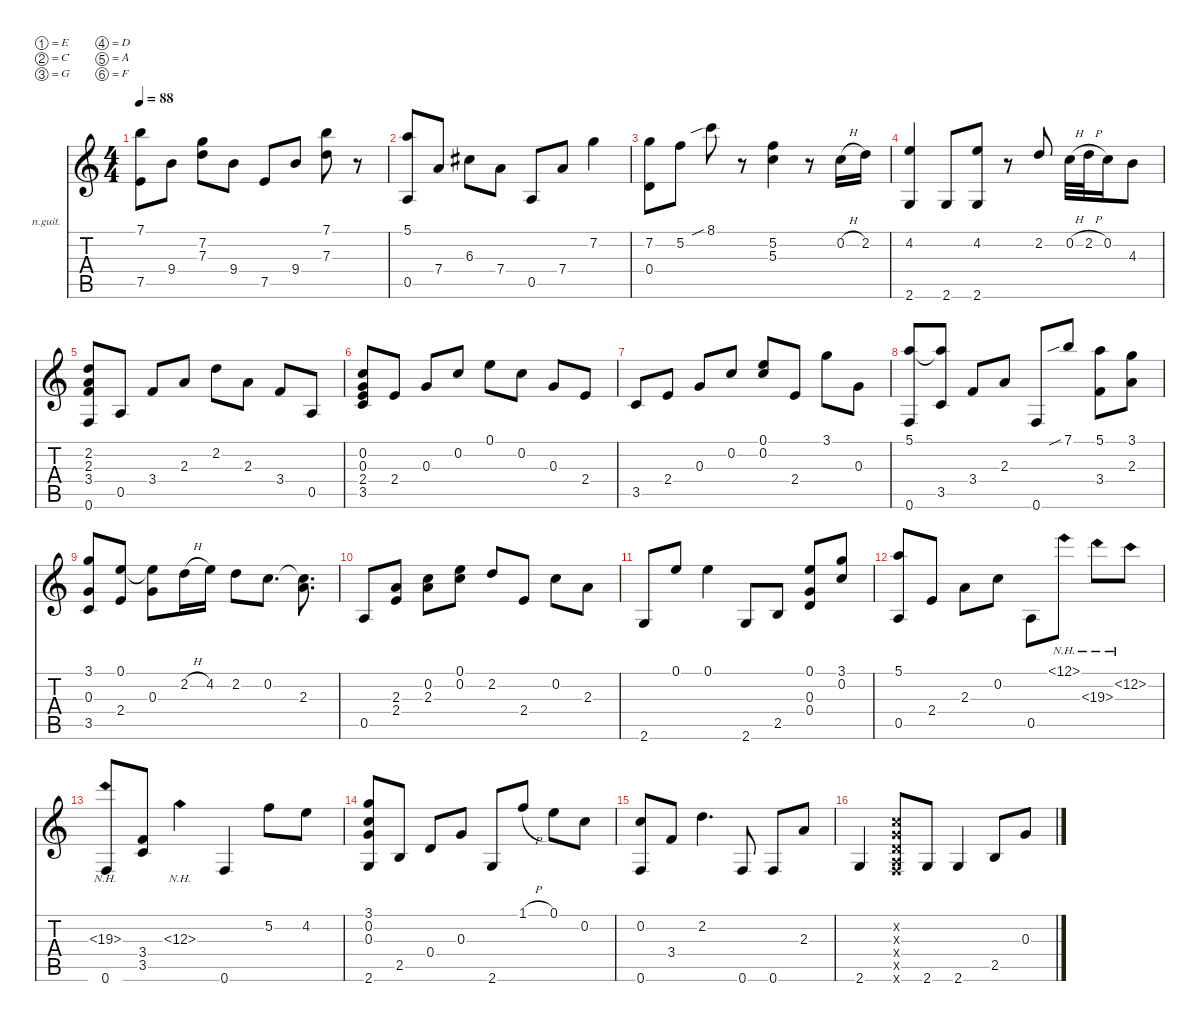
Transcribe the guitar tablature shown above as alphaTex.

\hideDynamics
\bracketExtendMode nobrackets
\firstSystemTrackNameOrientation horizontal
\otherSystemsTrackNameOrientation horizontal
\track ("Nylon Guitar" "n.guit.") {instrument acousticguitarnylon}
\staff {score tabs}
\tuning (E4 C4 G3 D3 A2 F2)
\ts (4 4)
\tempo 88
\clef g2
\ks aminor
(7.5 7.1).8{dy mf beam Down} 9.4.8{beam Down} (7.2 7.3).8{beam Down} 9.4.8{beam Down} 7.5.8{beam Up} 9.4.8{beam Up} (7.1 7.3).8{beam Down} r.8{beam Down} |
(0.5 5.1).8{beam Up} 7.4.8{beam Up} 6.3{acc #}.8{beam Down} 7.4.8{beam Down} 0.5.8{beam Up} 7.4.8{beam Up} 7.2.4{beam Down} |
(0.4 7.2).8{beam Down} 5.2.8{beam Down} 8.1{sib}.8{beam Down} r.8{beam Down} (5.2 5.3).4{beam Down} r.8{beam Down} 0.2{h}.16{beam Down} 2.2.16{beam Down} |
(2.6 4.2).4{beam Up} 2.6.8{beam Up} (4.2 2.6).8{beam Up} r.8{beam Up} 2.2.8{beam Down} 0.2{h}.32{beam Down} 2.2{h}.32{beam Down} 0.2.16{beam Down} 4.3.8{beam Down} |
(3.4 2.2 0.6 2.3).8{beam Up} 0.5.8{beam Up} 3.4.8{beam Up} 2.3.8{beam Up} 2.2.8{beam Down} 2.3.8{beam Down} 3.4.8{beam Up} 0.5.8{beam Up} |
(2.4 3.5 0.3 0.2).8{beam Up} 2.4.8{beam Up} 0.3.8{beam Up} 0.2.8{beam Up} 0.1.8{beam Down} 0.2.8{beam Down} 0.3.8{beam Up} 2.4.8{beam Up} |
3.5.8{beam Up} 2.4.8{beam Up} 0.3.8{beam Up} 0.2.8{beam Up} (0.1 0.2).8{beam Up} 2.4.8{beam Up} 3.1.8{beam Down} 0.3.8{beam Down} |
(5.1 0.6).8{beam Up} (5.1{t} 3.5).8{beam Up} 3.4.8{beam Up} 2.3.8{beam Up} 0.6.8{beam Up} 7.1{sib}.8{beam Up} (5.1 3.4).8{beam Down} (3.1 2.3).8{beam Down} |
(3.1 3.5 0.3).8{beam Up} (0.1 2.4).8{beam Up} (0.1{t} 0.3).8{beam Down} 2.2{h}.16{beam Down} 4.2.16{beam Down} 2.2.8{beam Down} 0.2.8{d beam Down} (0.2{t} 2.3).8{d beam Down} |
0.5.8{beam Up} (2.3 2.4).8{beam Up} (0.2 2.3).8{beam Down} (0.1 0.2).8{beam Down} 2.2.8{beam Up} 2.4.8{beam Up} 0.2.8{beam Down} 2.3.8{beam Down} |
2.6.8{beam Up} 0.1.8{beam Up} 0.1.4{beam Down} 2.6.8{beam Up} 2.5.8{beam Up} (0.1 0.4 0.3).8{beam Up} (3.1 0.2).8{beam Up} |
(5.1 0.5).8{beam Up} 2.4.8{beam Up} 2.3.8{beam Down} 0.2.8{beam Down} 0.5.8{beam Down} 12.1{nh}.8{beam Down} 19.3{nh}.8{beam Down} 12.2{nh}.8{beam Down} |
(19.3{nh} 0.6).8{beam Up} (3.5 3.4).8{beam Up} 12.3{nh}.4{beam Down} 0.6.4{beam Up} 5.2.8{beam Down} 4.2.8{beam Down} |
(3.1 0.2 0.3 2.6).8{beam Up} 2.5.8{beam Up} 0.4.8{beam Up} 0.3.8{beam Up} 2.6.8{beam Up} 1.1{h}.8{beam Up} 0.1.8{beam Down} 0.2.8{beam Down} |
(0.2 0.6).8{beam Up} 3.4.8{beam Up} 2.2.4{d beam Down} 0.6.8{beam Up} 0.6.8{beam Up} 2.3.8{beam Up} |
2.6.4{beam Up} (0.6{x} 0.5{x} 0.4{x} 0.3{x} 0.2{x}).8{beam Up} 2.6.8{beam Up} 2.6.4{beam Up} 2.5.8{beam Up} 0.3.8{beam Up}
